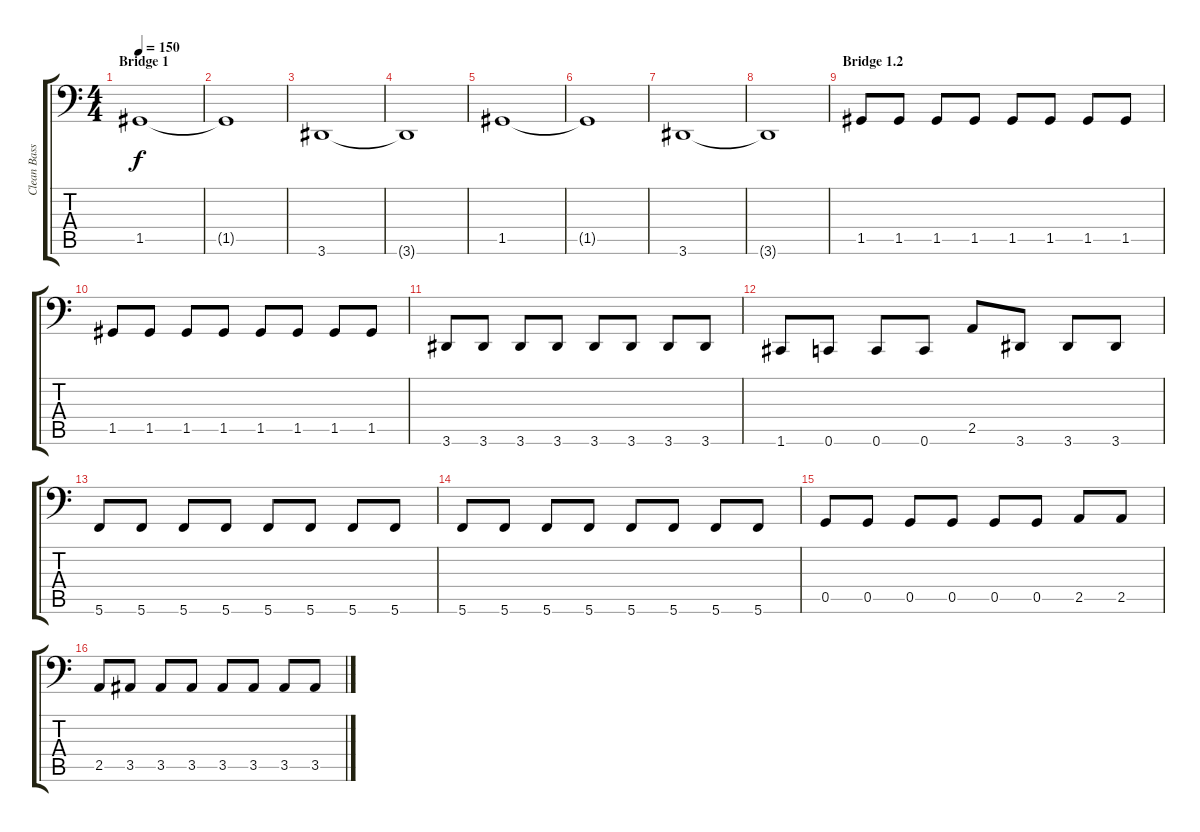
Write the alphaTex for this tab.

\track ("Clean Bass" "Clean Bass") {instrument electricbasspick}
\staff {score tabs}
\tuning (D3 A2 F2 C2 G1 C1) {hide}
\ts (4 4)
\section ("" "Bridge 1")
\tempo 150
\clef f4
\ks c
1.5.1{dy f} |
1.5{t}.1 |
3.6.1 |
3.6{t}.1 |
1.5.1 |
1.5{t}.1 |
3.6.1 |
3.6{t}.1 |
\section ("" "Bridge 1.2")
1.5.8 1.5.8 1.5.8 1.5.8 1.5.8 1.5.8 1.5.8 1.5.8 |
1.5.8 1.5.8 1.5.8 1.5.8 1.5.8 1.5.8 1.5.8 1.5.8 |
3.6.8 3.6.8 3.6.8 3.6.8 3.6.8 3.6.8 3.6.8 3.6.8 |
1.6.8 0.6.8 0.6.8 0.6.8 2.5.8 3.6.8 3.6.8 3.6.8 |
5.6.8 5.6.8 5.6.8 5.6.8 5.6.8 5.6.8 5.6.8 5.6.8 |
5.6.8 5.6.8 5.6.8 5.6.8 5.6.8 5.6.8 5.6.8 5.6.8 |
0.5.8 0.5.8 0.5.8 0.5.8 0.5.8 0.5.8 2.5.8 2.5.8 |
2.5.8 3.5.8 3.5.8 3.5.8 3.5.8 3.5.8 3.5.8 3.5.8
